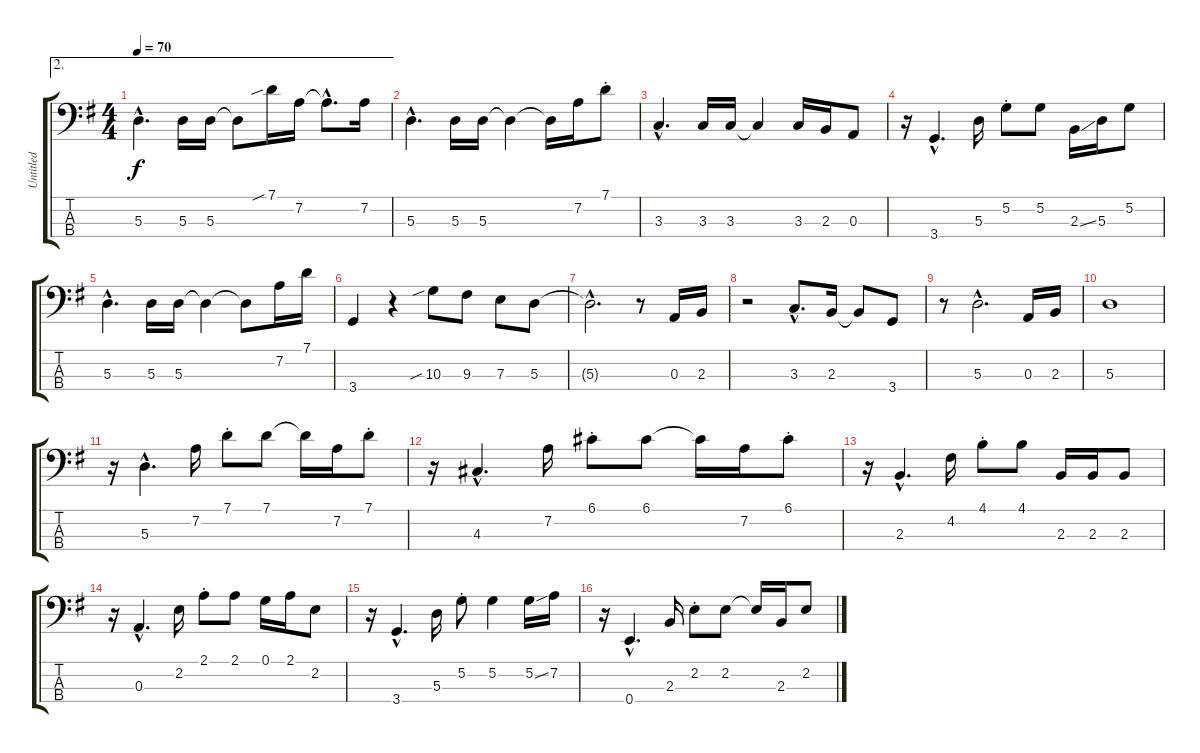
\track ("Untitled" "Untitled") {instrument electricbassfinger}
\staff {score tabs}
\tuning (G2 D2 A1 E1) {hide}
\ae 2
\ts (4 4)
\tempo 70
\clef f4
\ks g
5.3{hac}.4{d dy f} 5.3.16 5.3.16 5.3{t}.8 7.1{sib}.16 7.2.16 7.2{hac t}.8{d} 7.2.16 |
5.3{hac}.4{d} 5.3.16 5.3.16 5.3{t}.4 5.3{t}.16 7.2.16 7.1{st}.8 |
3.3{hac}.4{d} 3.3.16 3.3.16 3.3{t}.4 3.3.16 2.3.16 0.3.8 |
r.16 3.4{hac}.4{d} 5.3.16 5.2{st}.8 5.2.8 2.3{ss}.16 5.3.16 5.2.8 |
5.3{hac}.4{d} 5.3.16 5.3.16 5.3{t}.4 5.3{t}.8 7.2.16 7.1.16 |
3.4.4 r.4 10.3{sib}.8 9.3.8 7.3.8 5.3.8 |
5.3{hac t}.2{d} r.8 0.3.16 2.3.16 |
r.2 3.3{hac}.8{d} 2.3.16 2.3{t}.8 3.4.8 |
r.8 5.3{hac}.2{d} 0.3.16 2.3.16 |
5.3.1 |
r.16 5.3{hac}.4{d} 7.2.16 7.1{st}.8 7.1.8 7.1{t}.16 7.2.16 7.1{st}.8 |
r.16 4.3{hac}.4{d} 7.2.16 6.1{st}.8 6.1.8 6.1{t}.16 7.2.16 6.1{st}.8 |
r.16 2.3{hac}.4{d} 4.2.16 4.1{st}.8 4.1.8 2.3.16 2.3.16 2.3.8 |
r.16 0.3{hac}.4{d} 2.2.16 2.1{st}.8 2.1.8 0.1.16 2.1.16 2.2.8 |
r.16 3.4{hac}.4{d} 5.3.16 5.2{st}.8 5.2.4 5.2{ss}.16 7.2.16 |
r.16 0.4{hac}.4{d} 2.3.16 2.2{st}.8 2.2.8 2.2{t}.16 2.3.16 2.2.8
